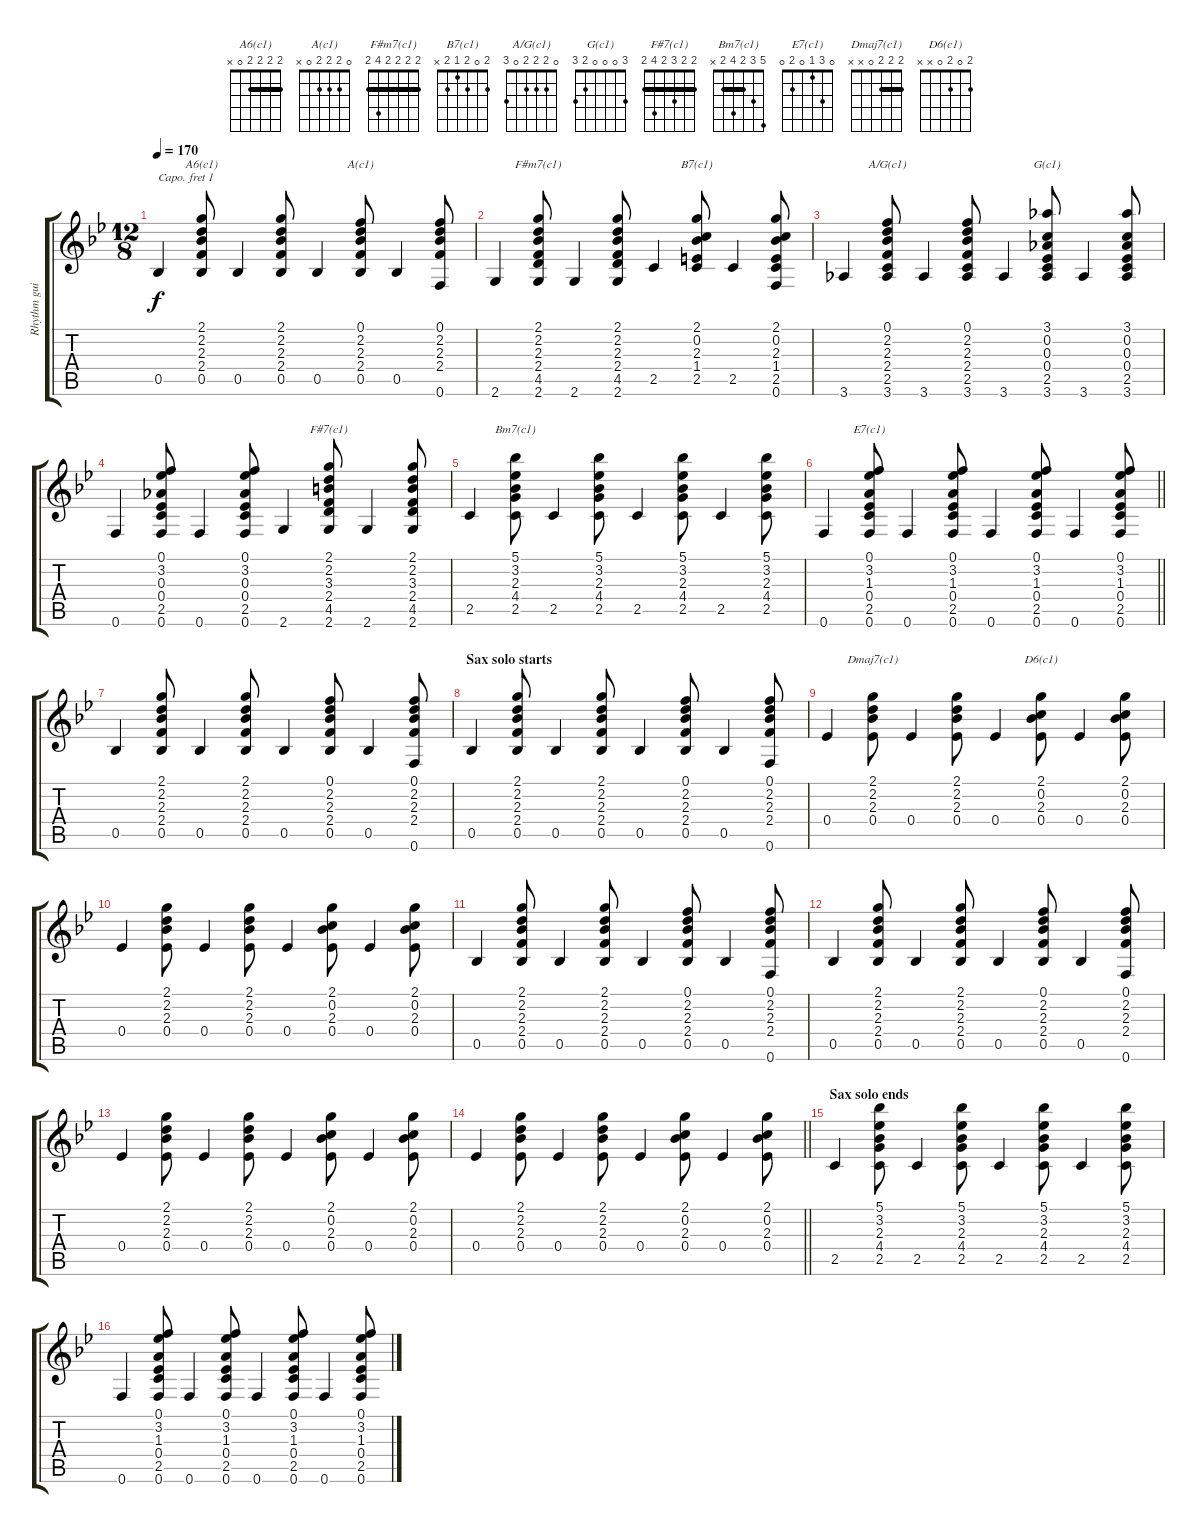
\track ("Rhythm guitar (capo 1st fret)" "Rhythm gui") {instrument acousticguitarsteel}
\staff {score tabs}
\capo 1
\tuning (E4 B3 G3 D3 A2 E2) {hide}
\chord ("A6(c1)" 2 2 2 2 0 x) {barre 2}
\chord ("A(c1)" 0 2 2 2 0 x)
\chord ("F#m7(c1)" 2 2 2 2 4 2) {barre 2}
\chord ("B7(c1)" 2 0 2 1 2 x)
\chord ("A/G(c1)" 0 2 2 2 0 3)
\chord ("G(c1)" 3 0 0 0 2 3)
\chord ("F#7(c1)" 2 2 3 2 4 2) {barre 2}
\chord ("Bm7(c1)" 5 3 2 4 2 x) {barre 2}
\chord ("E7(c1)" 0 3 1 0 2 0)
\chord ("Dmaj7(c1)" 2 2 2 0 x x) {barre 2}
\chord ("D6(c1)" 2 0 2 0 x x)
\ts (12 8)
\tempo 170
\clef g2
\ks bb
0.5.4{dy f} (2.1 2.2 2.3 2.4 0.5).8{ch "A6(c1)"} 0.5.4 (2.1 2.2 2.3 2.4 0.5).8 0.5.4 (0.1 2.2 2.3 2.4 0.5).8{ch "A(c1)"} 0.5.4 (0.1 2.2 2.3 2.4 0.6).8 |
2.6.4 (2.1 2.2 2.3 2.4 4.5 2.6).8{ch "F#m7(c1)"} 2.6.4 (2.1 2.2 2.3 2.4 4.5 2.6).8 2.5.4 (2.1 0.2 2.3 1.4 2.5).8{ch "B7(c1)"} 2.5.4 (2.1 0.2 2.3 1.4 2.5 0.6).8 |
3.6.4 (0.1 2.2 2.3 2.4 2.5 3.6).8{ch "A/G(c1)"} 3.6.4 (0.1 2.2 2.3 2.4 2.5 3.6).8 3.6.4 (3.1 0.2 0.3 0.4 2.5 3.6).8{ch "G(c1)"} 3.6.4 (3.1 0.2 0.3 0.4 2.5 3.6).8 |
0.6.4 (0.1 3.2 0.3 0.4 2.5 0.6).8 0.6.4 (0.1 3.2 0.3 0.4 2.5 0.6).8 2.6.4 (2.1 2.2 3.3 2.4 4.5 2.6).8{ch "F#7(c1)"} 2.6.4 (2.1 2.2 3.3 2.4 4.5 2.6).8 |
2.5.4 (5.1 3.2 2.3 4.4 2.5).8{ch "Bm7(c1)"} 2.5.4 (5.1 3.2 2.3 4.4 2.5).8 2.5.4 (5.1 3.2 2.3 4.4 2.5).8 2.5.4 (5.1 3.2 2.3 4.4 2.5).8 |
\barLineRight lightlight
0.6.4 (0.1 3.2 1.3 0.4 2.5 0.6).8{ch "E7(c1)"} 0.6.4 (0.1 3.2 1.3 0.4 2.5 0.6).8 0.6.4 (0.1 3.2 1.3 0.4 2.5 0.6).8 0.6.4 (0.1 3.2 1.3 0.4 2.5 0.6).8 |
0.5.4 (2.1 2.2 2.3 2.4 0.5).8 0.5.4 (2.1 2.2 2.3 2.4 0.5).8 0.5.4 (0.1 2.2 2.3 2.4 0.5).8 0.5.4 (0.1 2.2 2.3 2.4 0.6).8 |
\section ("" "Sax solo starts")
0.5.4 (2.1 2.2 2.3 2.4 0.5).8 0.5.4 (2.1 2.2 2.3 2.4 0.5).8 0.5.4 (0.1 2.2 2.3 2.4 0.5).8 0.5.4 (0.1 2.2 2.3 2.4 0.6).8 |
0.4.4 (2.1 2.2 2.3 0.4).8{ch "Dmaj7(c1)"} 0.4.4 (2.1 2.2 2.3 0.4).8 0.4.4 (2.1 0.2 2.3 0.4).8{ch "D6(c1)"} 0.4.4 (2.1 0.2 2.3 0.4).8 |
0.4.4 (2.1 2.2 2.3 0.4).8 0.4.4 (2.1 2.2 2.3 0.4).8 0.4.4 (2.1 0.2 2.3 0.4).8 0.4.4 (2.1 0.2 2.3 0.4).8 |
0.5.4 (2.1 2.2 2.3 2.4 0.5).8 0.5.4 (2.1 2.2 2.3 2.4 0.5).8 0.5.4 (0.1 2.2 2.3 2.4 0.5).8 0.5.4 (0.1 2.2 2.3 2.4 0.6).8 |
0.5.4 (2.1 2.2 2.3 2.4 0.5).8 0.5.4 (2.1 2.2 2.3 2.4 0.5).8 0.5.4 (0.1 2.2 2.3 2.4 0.5).8 0.5.4 (0.1 2.2 2.3 2.4 0.6).8 |
0.4.4 (2.1 2.2 2.3 0.4).8 0.4.4 (2.1 2.2 2.3 0.4).8 0.4.4 (2.1 0.2 2.3 0.4).8 0.4.4 (2.1 0.2 2.3 0.4).8 |
\barLineRight lightlight
0.4.4 (2.1 2.2 2.3 0.4).8 0.4.4 (2.1 2.2 2.3 0.4).8 0.4.4 (2.1 0.2 2.3 0.4).8 0.4.4 (2.1 0.2 2.3 0.4).8 |
\section ("" "Sax solo ends")
2.5.4 (5.1 3.2 2.3 4.4 2.5).8 2.5.4 (5.1 3.2 2.3 4.4 2.5).8 2.5.4 (5.1 3.2 2.3 4.4 2.5).8 2.5.4 (5.1 3.2 2.3 4.4 2.5).8 |
0.6.4 (0.1 3.2 1.3 0.4 2.5 0.6).8 0.6.4 (0.1 3.2 1.3 0.4 2.5 0.6).8 0.6.4 (0.1 3.2 1.3 0.4 2.5 0.6).8 0.6.4 (0.1 3.2 1.3 0.4 2.5 0.6).8
